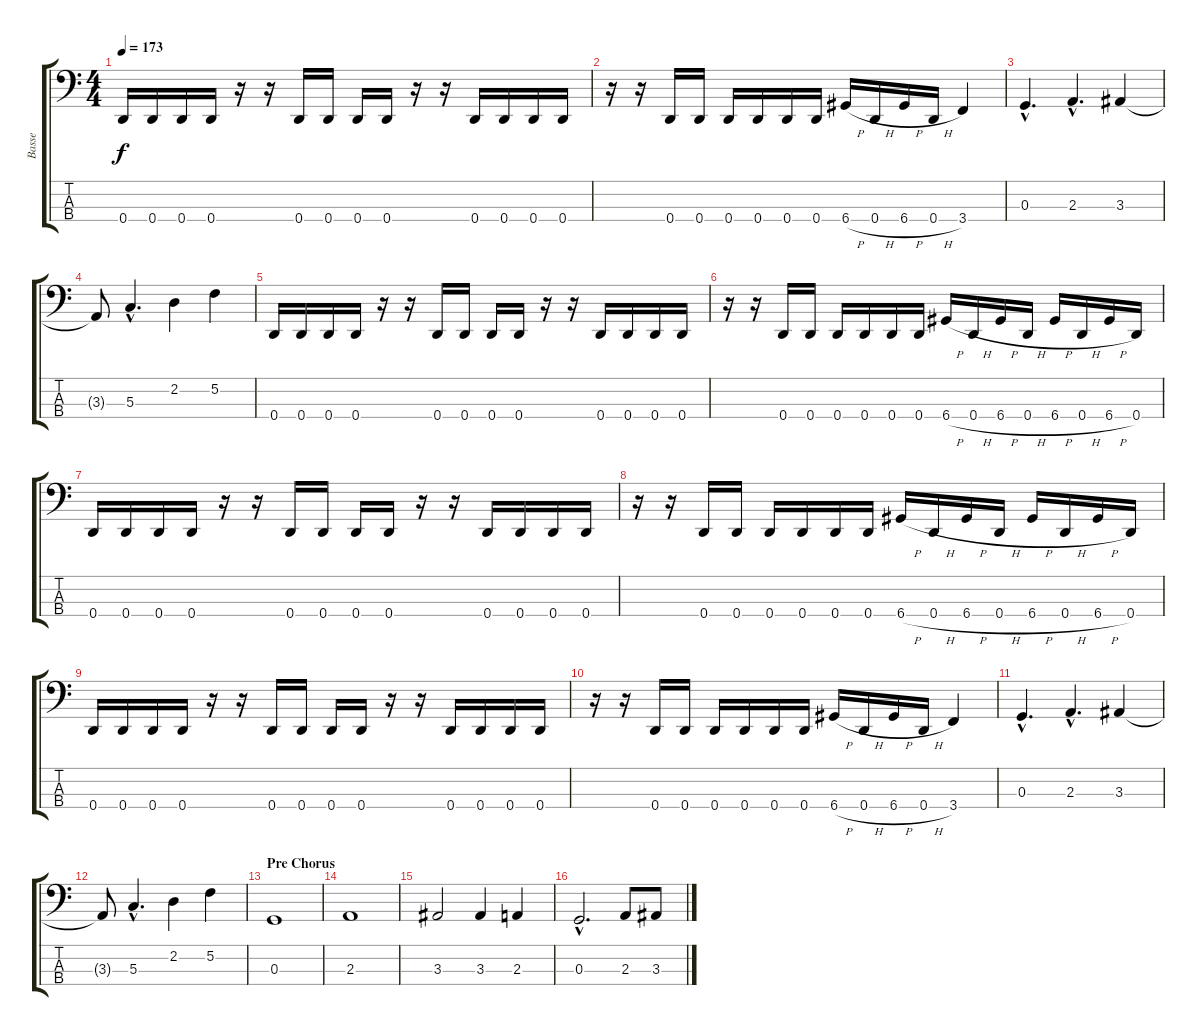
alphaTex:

\track ("Basse" "Basse") {instrument electricbassfinger}
\staff {score tabs}
\tuning (F2 C2 G1 D1) {hide}
\ts (4 4)
\tempo 173
\clef f4
\ks c
0.4.16{dy f} 0.4.16 0.4.16 0.4.16 r.16 r.16 0.4.16 0.4.16 0.4.16 0.4.16 r.16 r.16 0.4.16 0.4.16 0.4.16 0.4.16 |
r.16 r.16 0.4.16 0.4.16 0.4.16 0.4.16 0.4.16 0.4.16 6.4{h}.16 0.4{h}.16 6.4{h}.16 0.4{h}.16 3.4.4 |
0.3{hac}.4{d} 2.3{hac}.4{d} 3.3.4 |
3.3{t}.8 5.3{hac}.4{d} 2.2.4 5.2.4 |
0.4.16 0.4.16 0.4.16 0.4.16 r.16 r.16 0.4.16 0.4.16 0.4.16 0.4.16 r.16 r.16 0.4.16 0.4.16 0.4.16 0.4.16 |
r.16 r.16 0.4.16 0.4.16 0.4.16 0.4.16 0.4.16 0.4.16 6.4{h}.16 0.4{h}.16 6.4{h}.16 0.4{h}.16 6.4{h}.16 0.4{h}.16 6.4{h}.16 0.4.16 |
0.4.16 0.4.16 0.4.16 0.4.16 r.16 r.16 0.4.16 0.4.16 0.4.16 0.4.16 r.16 r.16 0.4.16 0.4.16 0.4.16 0.4.16 |
r.16 r.16 0.4.16 0.4.16 0.4.16 0.4.16 0.4.16 0.4.16 6.4{h}.16 0.4{h}.16 6.4{h}.16 0.4{h}.16 6.4{h}.16 0.4{h}.16 6.4{h}.16 0.4.16 |
0.4.16 0.4.16 0.4.16 0.4.16 r.16 r.16 0.4.16 0.4.16 0.4.16 0.4.16 r.16 r.16 0.4.16 0.4.16 0.4.16 0.4.16 |
r.16 r.16 0.4.16 0.4.16 0.4.16 0.4.16 0.4.16 0.4.16 6.4{h}.16 0.4{h}.16 6.4{h}.16 0.4{h}.16 3.4.4 |
0.3{hac}.4{d} 2.3{hac}.4{d} 3.3.4 |
3.3{t}.8 5.3{hac}.4{d} 2.2.4 5.2.4 |
\section ("" "Pre Chorus")
0.3.1 |
2.3.1 |
3.3.2 3.3.4 2.3.4 |
0.3{hac}.2{d} 2.3.8 3.3.8
